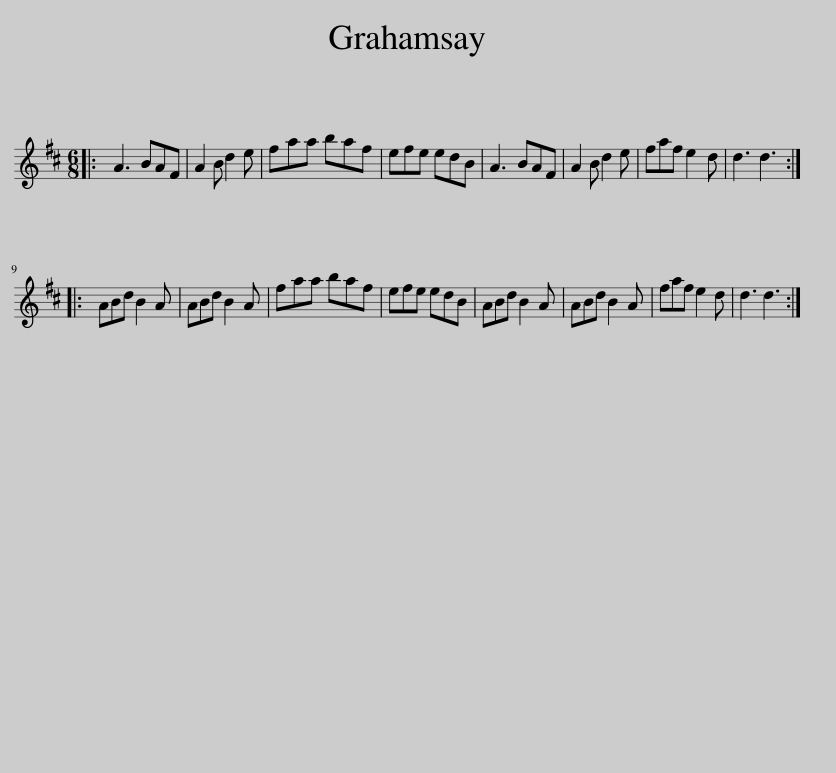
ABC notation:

X:1
L:1/8
M:6/8
I:linebreak $
K:D
V:1 treble
V:1
|: A3 BAF | A2 B d2 e | faa baf | efe edB | A3 BAF | %5
 A2 B d2 e | faf e2 d | d3 d3 ::$ ABd B2 A | ABd B2 A | %10
 faa baf | efe edB | ABd B2 A | ABd B2 A | faf e2 d | %15
 d3 d3 :| %16
